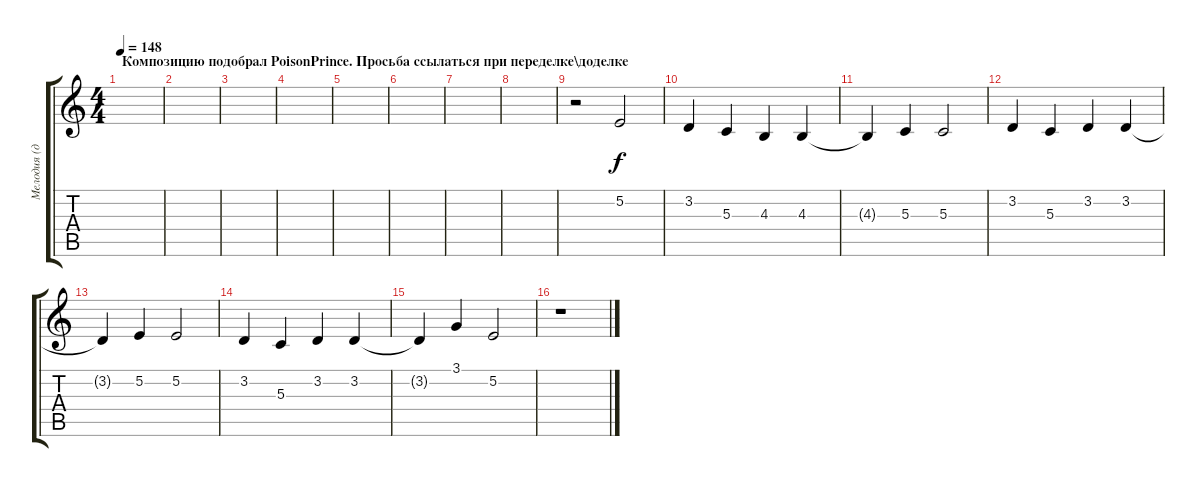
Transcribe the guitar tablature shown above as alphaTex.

\track ("Мелодия (для акустики)" "Мелодия (д") {instrument acousticgrandpiano}
\staff {score tabs}
\tuning (E4 B3 G3 D3 A2 E2) {hide}
\ts (4 4)
\section ("" "Композицию подобрал PoisonPrince. Просьба ссылаться при переделке\\доделке")
\tempo 148
\clef g2
\ks c
|
|
|
|
|
|
|
|
r.2 5.2.2 |
3.2.4 5.3.4 4.3.4 4.3.4 |
4.3{t}.4 5.3.4 5.3.2 |
3.2.4 5.3.4 3.2.4 3.2.4 |
3.2{t}.4 5.2.4 5.2.2 |
3.2.4 5.3.4 3.2.4 3.2.4 |
3.2{t}.4 3.1.4 5.2.2 |
r.1
